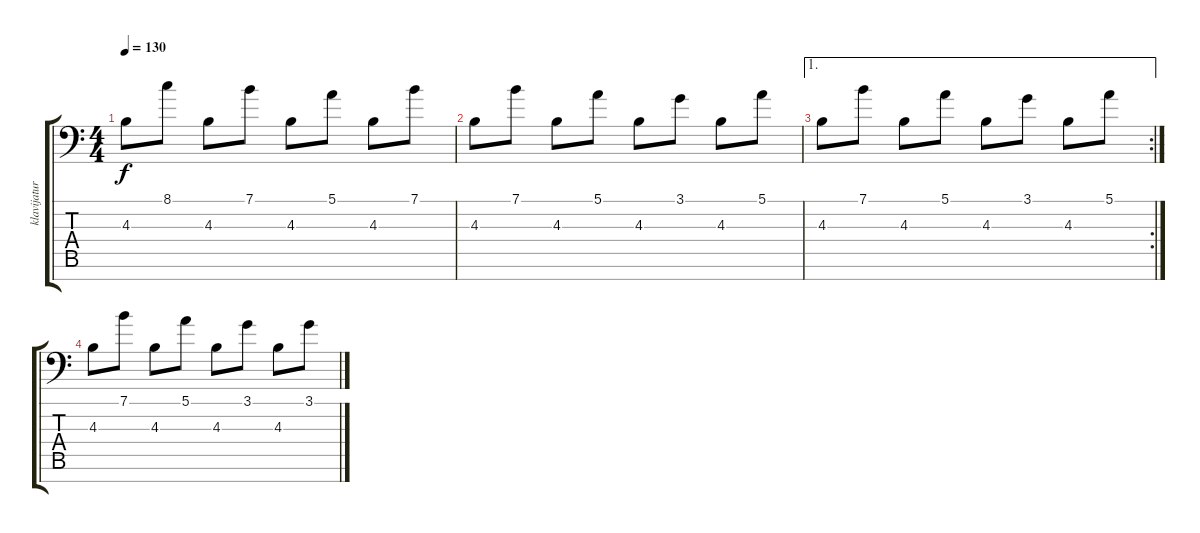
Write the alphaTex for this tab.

\track ("klavijatura" "klavijatur") {instrument lead2sawtooth}
\staff {score tabs}
\tuning (E4 B3 G3 D3 A2 E2 A1) {hide}
\ts (4 4)
\tempo 130
\clef f4
\ks c
4.3.8{dy f} 8.1.8 4.3.8 7.1.8 4.3.8 5.1.8 4.3.8 7.1.8 |
4.3.8 7.1.8 4.3.8 5.1.8 4.3.8 3.1.8 4.3.8 5.1.8 |
\ae 1
\rc 2
4.3.8 7.1.8 4.3.8 5.1.8 4.3.8 3.1.8 4.3.8 5.1.8 |
4.3.8 7.1.8 4.3.8 5.1.8 4.3.8 3.1.8 4.3.8 3.1.8
